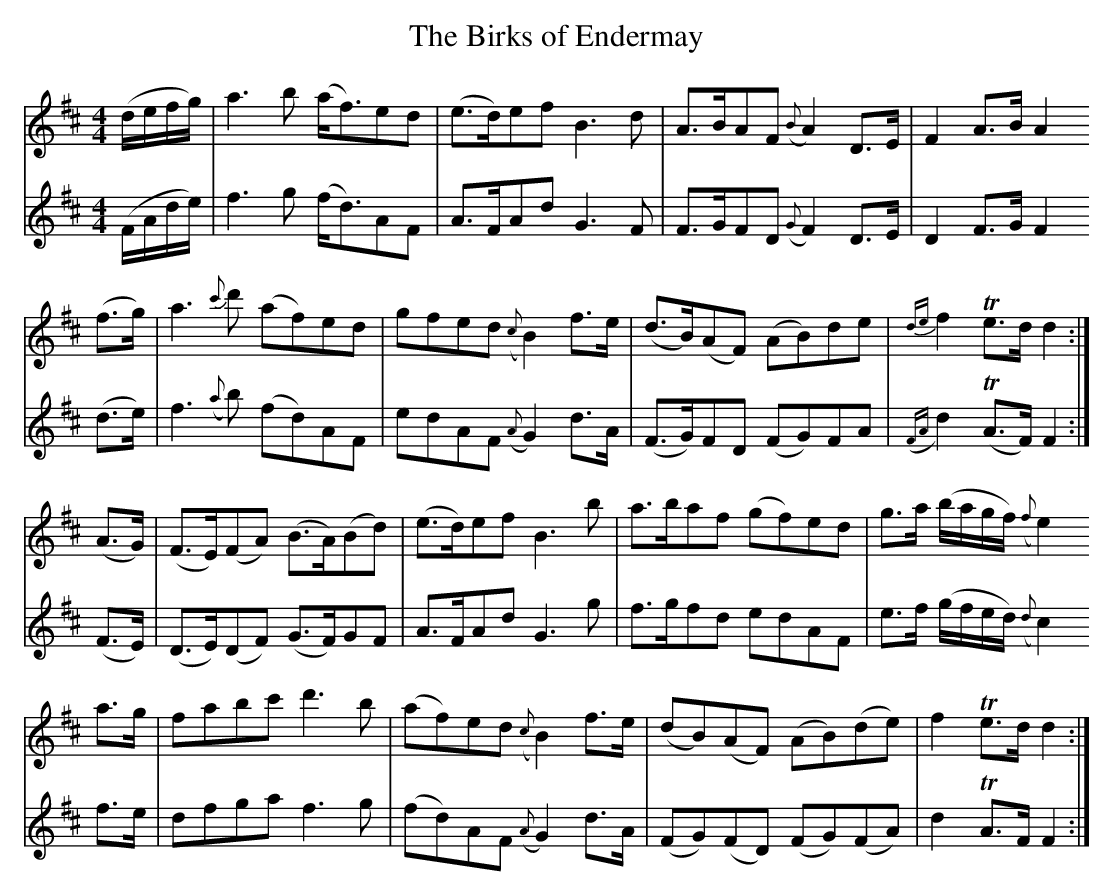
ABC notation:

X:1
T:The Birks of Endermay
M:4/4
L:1/8
K:D
[V:1] (d/e/f/g/)| a3    b  (a<f)ed  |(e>d)ef    B3   d| A>BAF ({B}A2) D>E|     F2   A>B           A2
[V:2] (F/A/d/e/)| f3    g  (f<d)AF  | A>FAd     G3   F| F>GFD ({G}F2) D>E|     D2   F>G           F2
[V:1] (f>g)     | a3{c'}d' (af)ed   | gfed  ({c}B2)f>e|(d>B)(AF) (AB)de  | {de}f2  Te>d           d2:|
[V:2] (d>e)     | f3({a}b) (fd)AF   | edAF  ({A}G2)d>A|(F>G)FD   (FG)FA  |({FA}d2)(TA>F)          F2:|
[V:1] (A>G)     |(F>E)(FA) (B>A)(Bd)|(e>d)ef    B3   b| a>baf    (gf)ed  |     g>a (b/a/g/f/) ({f}e2)
[V:2] (F>E)     |(D>E)(DF) (G>F)GF  | A>FAd     G3   g| f>gfd     edAF   |     e>f (g/f/e/d/) ({d}c2)
[V:1]  a>g      | fabc'     d'3b    |(af)ed ({c}B2)f>e|(dB)(AF)  (AB)(de)|     f2  Te>d           d2:|
[V:2]  f>e      | dfga      f3 g    |(fd)AF ({A}G2)d>A|(FG)(FD)  (FG)(FA)|     d2  TA>F           F2:|
